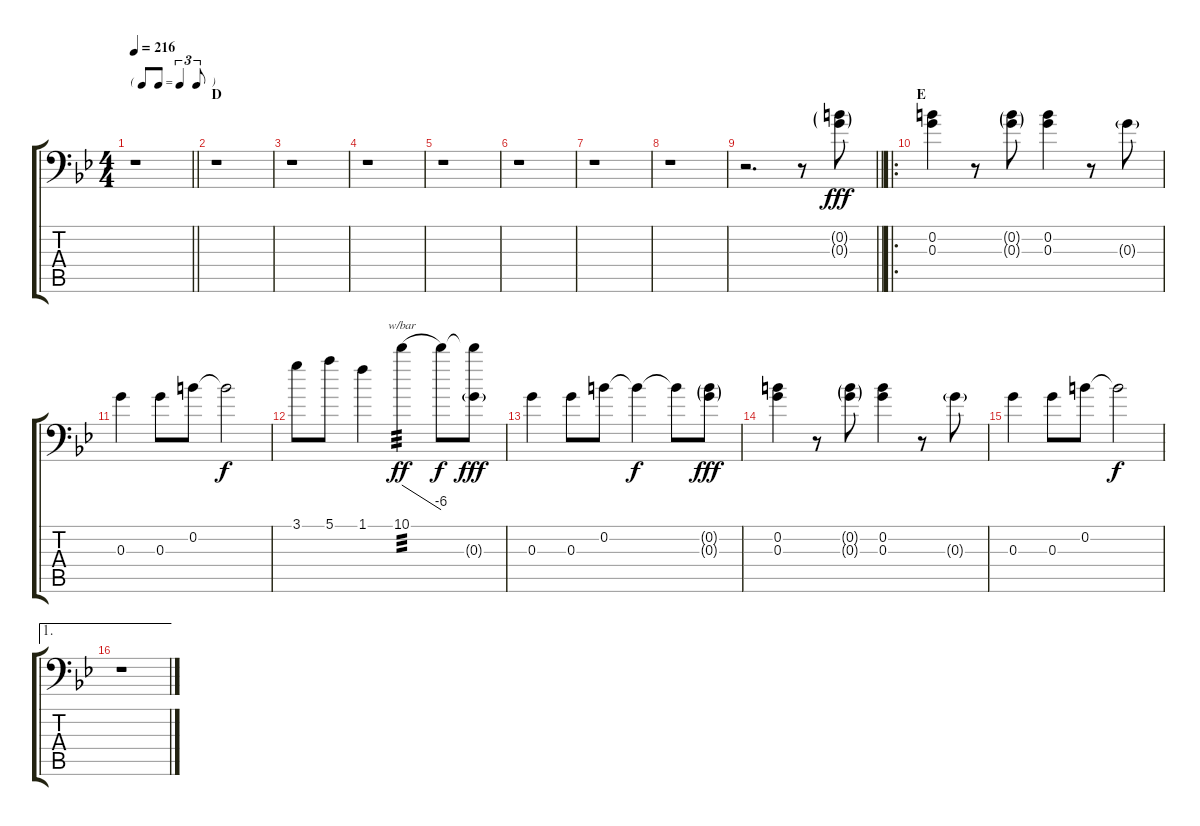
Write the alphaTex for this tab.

\track "" {instrument banjo}
\staff {score tabs}
\tuning (E4 B3 G3 D3 A2 A1) {hide}
\displaytranspose 12
\ts (4 4)
\tf triplet8th
\tempo 216
\clef f4
\barLineRight lightlight
\ks bb
r.1{dy f} |
\section ("" "D")
r.1 |
r.1 |
r.1 |
r.1 |
r.1 |
r.1 |
r.1 |
\barLineRight lightlight
r.2{d} r.8 (0.2{g} 0.3{g}).8{dy fff instrument applause} |
\ro
\section ("" "E")
(0.2 0.3).4{instrument applause} r.8 (0.2{g} 0.3{g}).8 (0.2 0.3).4 r.8 0.3{g}.8 |
0.3.4 0.3.8 0.2.8 0.2{t}.2{dy f} |
3.1.8{instrument banjo} 5.1.8 1.1.4 10.1.4{tbe (dive default 0 0 60 -24) tp 3 dy ff} 10.1{t}.8{dy f} (10.1{t} 0.3{g}).8{dy fff instrument applause} |
0.3.4{instrument applause} 0.3.8 0.2.8 0.2{t}.4{dy f} 0.2{t}.8 (0.2{g} 0.3{g}).8{dy fff instrument applause} |
(0.2 0.3).4 r.8 (0.2{g} 0.3{g}).8 (0.2 0.3).4 r.8 0.3{g}.8 |
0.3.4 0.3.8 0.2.8 0.2{t}.2{dy f} |
\ae 1
r.1
